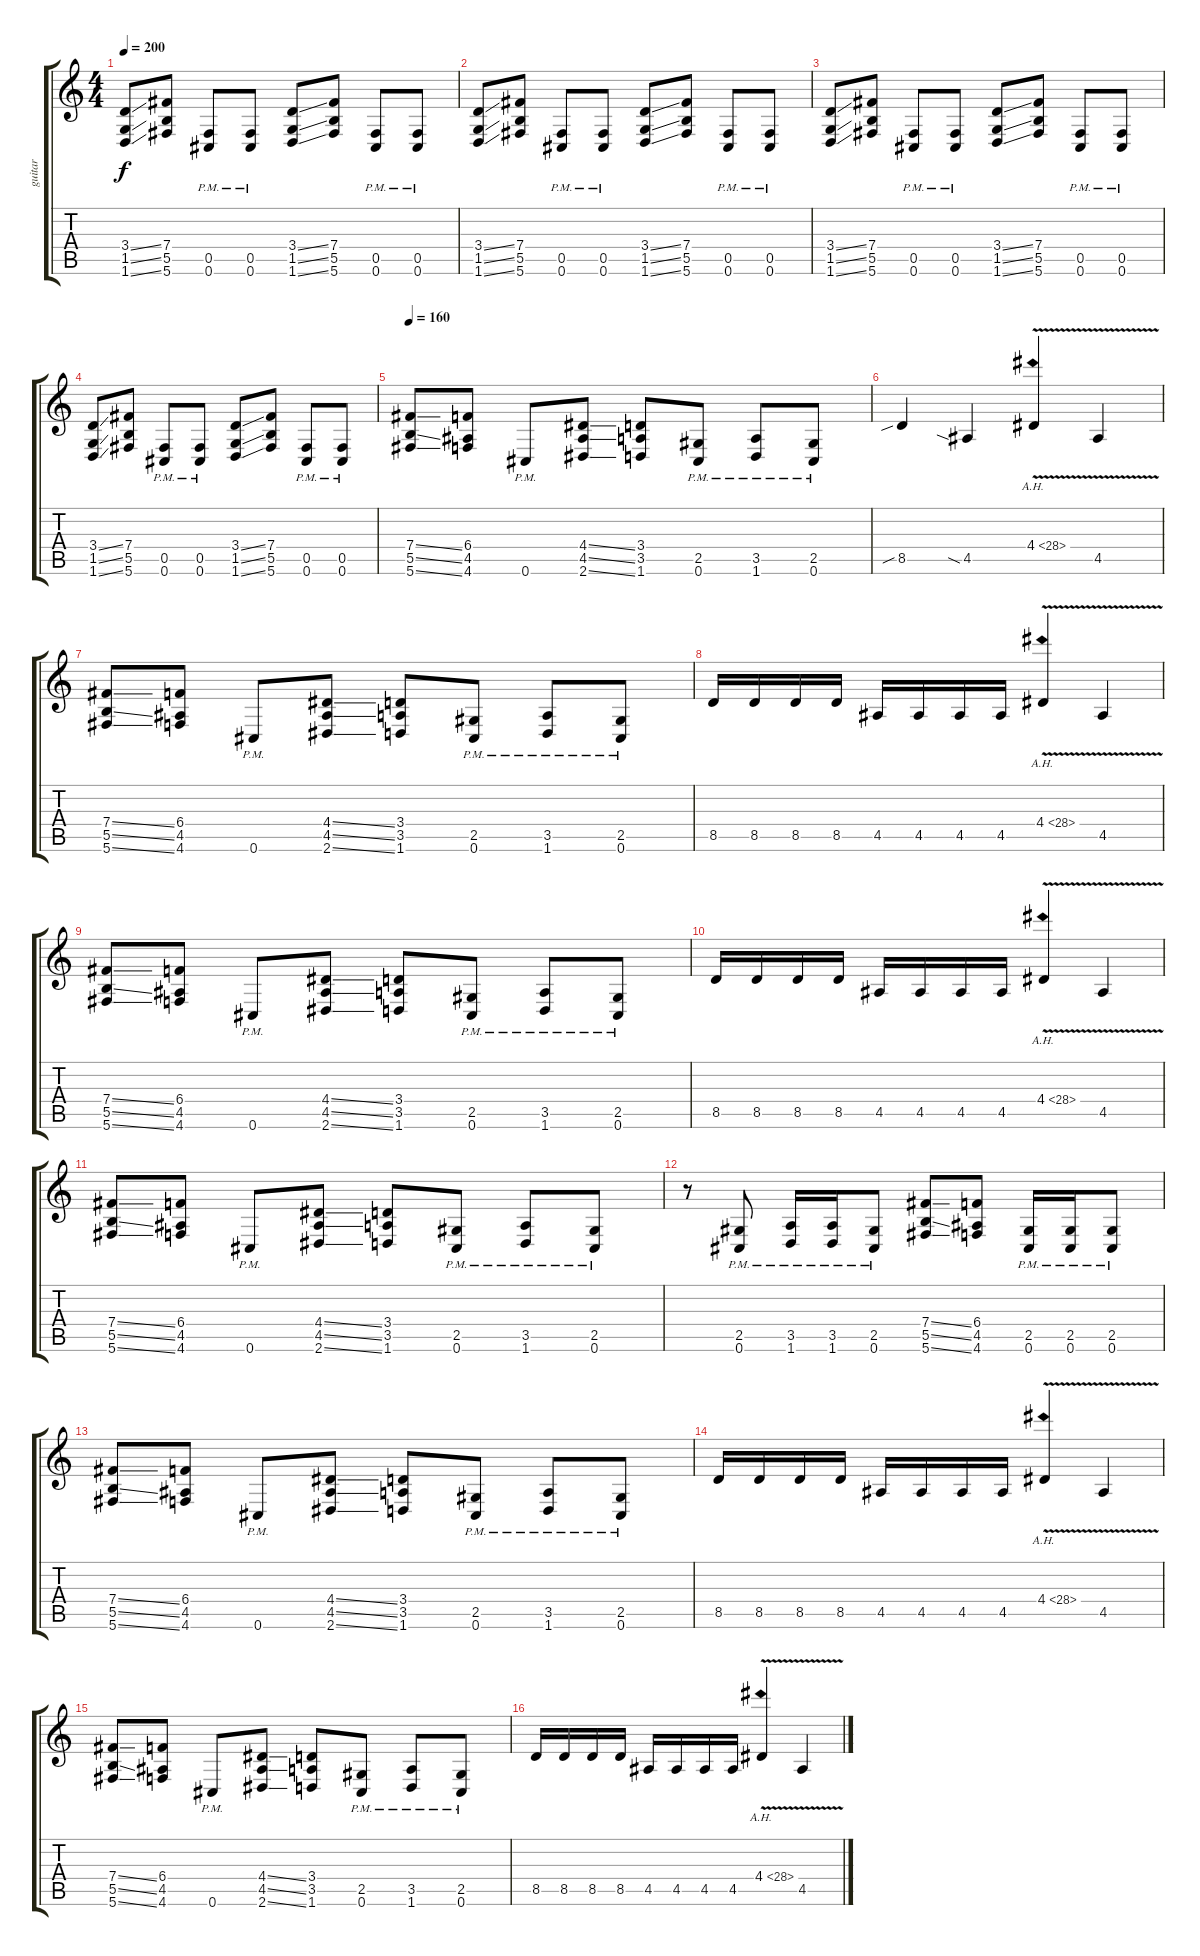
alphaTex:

\track ("guitar" "guitar") {instrument distortionguitar}
\staff {score tabs}
\tuning (Db4 Ab3 E3 B2 Gb2 Db2) {hide}
\ts (4 4)
\tempo 200
\clef g2
\ks c
(3.4{ss} 1.5{ss} 1.6{ss}).8{dy f} (7.4 5.5 5.6).8 (0.5{pm} 0.6{pm}).8 (0.5{pm} 0.6{pm}).8 (3.4{ss} 1.5{ss} 1.6{ss}).8 (7.4 5.5 5.6).8 (0.5{pm} 0.6{pm}).8 (0.5{pm} 0.6{pm}).8 |
(3.4{ss} 1.5{ss} 1.6{ss}).8 (7.4 5.5 5.6).8 (0.5{pm} 0.6{pm}).8 (0.5{pm} 0.6{pm}).8 (3.4{ss} 1.5{ss} 1.6{ss}).8 (7.4 5.5 5.6).8 (0.5{pm} 0.6{pm}).8 (0.5{pm} 0.6{pm}).8 |
(3.4{ss} 1.5{ss} 1.6{ss}).8 (7.4 5.5 5.6).8 (0.5{pm} 0.6{pm}).8 (0.5{pm} 0.6{pm}).8 (3.4{ss} 1.5{ss} 1.6{ss}).8 (7.4 5.5 5.6).8 (0.5{pm} 0.6{pm}).8 (0.5{pm} 0.6{pm}).8 |
(3.4{ss} 1.5{ss} 1.6{ss}).8 (7.4 5.5 5.6).8 (0.5{pm} 0.6{pm}).8 (0.5{pm} 0.6{pm}).8 (3.4{ss} 1.5{ss} 1.6{ss}).8 (7.4 5.5 5.6).8 (0.5{pm} 0.6{pm}).8 (0.5{pm} 0.6{pm}).8 |
\tempo 160
(7.4{ss} 5.5{ss} 5.6{ss}).8 (6.4 4.5 4.6).8 0.6{pm}.8 (4.4{ss} 4.5{ss} 2.6{ss}).8 (3.4 3.5 1.6).8 (2.5{pm} 0.6{pm}).8 (3.5{pm} 1.6{pm}).8 (2.5{pm} 0.6{pm}).8 |
8.5{sib}.4 4.5{sia}.4 4.4{ah 24 v}.4 4.5{v}.4 |
(7.4{ss} 5.5{ss} 5.6{ss}).8 (6.4 4.5 4.6).8 0.6{pm}.8 (4.4{ss} 4.5{ss} 2.6{ss}).8 (3.4 3.5 1.6).8 (2.5{pm} 0.6{pm}).8 (3.5{pm} 1.6{pm}).8 (2.5{pm} 0.6{pm}).8 |
8.5.16 8.5.16 8.5.16 8.5.16 4.5.16 4.5.16 4.5.16 4.5.16 4.4{ah 24 v}.4 4.5{v}.4 |
(7.4{ss} 5.5{ss} 5.6{ss}).8 (6.4 4.5 4.6).8 0.6{pm}.8 (4.4{ss} 4.5{ss} 2.6{ss}).8 (3.4 3.5 1.6).8 (2.5{pm} 0.6{pm}).8 (3.5{pm} 1.6{pm}).8 (2.5{pm} 0.6{pm}).8 |
8.5.16 8.5.16 8.5.16 8.5.16 4.5.16 4.5.16 4.5.16 4.5.16 4.4{ah 24 v}.4 4.5{v}.4 |
(7.4{ss} 5.5{ss} 5.6{ss}).8 (6.4 4.5 4.6).8 0.6{pm}.8 (4.4{ss} 4.5{ss} 2.6{ss}).8 (3.4 3.5 1.6).8 (2.5{pm} 0.6{pm}).8 (3.5{pm} 1.6{pm}).8 (2.5{pm} 0.6{pm}).8 |
r.8 (2.5{pm} 0.6{pm}).8 (3.5{pm} 1.6{pm}).16 (3.5{pm} 1.6{pm}).16 (2.5{pm} 0.6{pm}).8 (7.4{ss} 5.5{ss} 5.6{ss}).8 (6.4 4.5 4.6).8 (2.5{pm} 0.6{pm}).16 (2.5{pm} 0.6{pm}).16 (2.5{pm} 0.6{pm}).8 |
(7.4{ss} 5.5{ss} 5.6{ss}).8 (6.4 4.5 4.6).8 0.6{pm}.8 (4.4{ss} 4.5{ss} 2.6{ss}).8 (3.4 3.5 1.6).8 (2.5{pm} 0.6{pm}).8 (3.5{pm} 1.6{pm}).8 (2.5{pm} 0.6{pm}).8 |
8.5.16 8.5.16 8.5.16 8.5.16 4.5.16 4.5.16 4.5.16 4.5.16 4.4{ah 24 v}.4 4.5{v}.4 |
(7.4{ss} 5.5{ss} 5.6{ss}).8 (6.4 4.5 4.6).8 0.6{pm}.8 (4.4{ss} 4.5{ss} 2.6{ss}).8 (3.4 3.5 1.6).8 (2.5{pm} 0.6{pm}).8 (3.5{pm} 1.6{pm}).8 (2.5{pm} 0.6{pm}).8 |
8.5.16 8.5.16 8.5.16 8.5.16 4.5.16 4.5.16 4.5.16 4.5.16 4.4{ah 24 v}.4 4.5{v}.4
